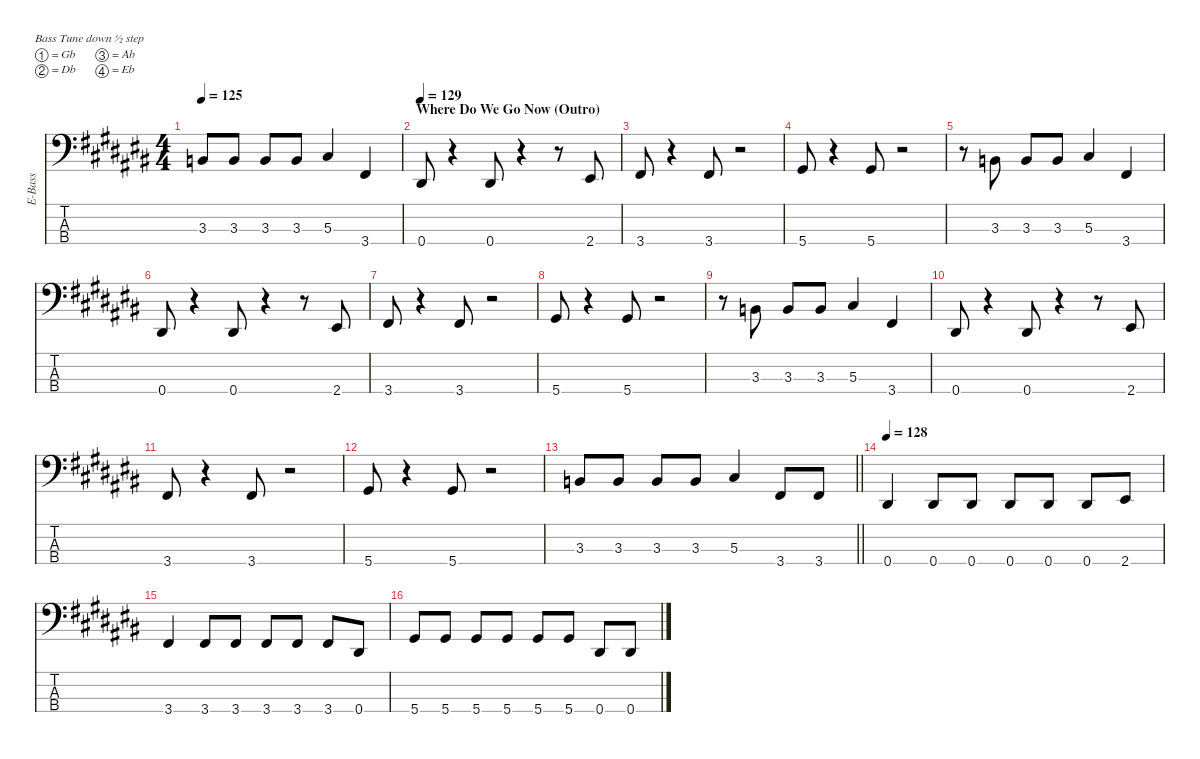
\hideDynamics
\bracketExtendMode nobrackets
\otherSystemsTrackNameOrientation horizontal
\track ("Bass (Duff)" "E-Bass") {defaultSystemsLayout 4 instrument electricbasspick}
\staff {score tabs}
\tuning (Gb2 Db2 Ab1 Eb1)
\ts (4 4)
\tempo 125
\clef f4
\ks c#
3.3{acc forcenatural}.8{dy f beam Up} 3.3{acc forcenatural}.8{beam Up} 3.3{acc forcenatural}.8{beam Up} 3.3{acc forcenatural}.8{beam Up} 5.3{acc #}.4{beam Up} 3.4{acc #}.4{beam Up} |
\section ("" "Where Do We Go Now (Outro)")
\tempo 129
0.4{acc #}.8{beam Up} r.4{beam Up} 0.4{acc #}.8{beam Up} r.4{beam Up} r.8{beam Up} 2.4{acc #}.8{beam Up} |
3.4{acc #}.8{beam Up} r.4{beam Up} 3.4{acc #}.8{beam Up} r.2{beam Up} |
5.4{acc #}.8{beam Up} r.4{beam Up} 5.4{acc #}.8{beam Up} r.2{beam Up} |
r.8{beam Down} 3.3{acc forcenatural}.8{beam Up} 3.3{acc forcenatural}.8{beam Up} 3.3{acc forcenatural}.8{beam Up} 5.3{acc #}.4{beam Up} 3.4{acc #}.4{beam Up} |
0.4{acc #}.8{beam Up} r.4{beam Up} 0.4{acc #}.8{beam Up} r.4{beam Up} r.8{beam Up} 2.4{acc #}.8{beam Up} |
3.4{acc #}.8{beam Up} r.4{beam Up} 3.4{acc #}.8{beam Up} r.2{beam Up} |
5.4{acc #}.8{beam Up} r.4{beam Up} 5.4{acc #}.8{beam Up} r.2{beam Up} |
r.8{beam Down} 3.3{acc forcenatural}.8{beam Up} 3.3{acc forcenatural}.8{beam Up} 3.3{acc forcenatural}.8{beam Up} 5.3{acc #}.4{beam Up} 3.4{acc #}.4{beam Up} |
0.4{acc #}.8{beam Up} r.4{beam Up} 0.4{acc #}.8{beam Up} r.4{beam Up} r.8{beam Up} 2.4{acc #}.8{beam Up} |
3.4{acc #}.8{beam Up} r.4{beam Up} 3.4{acc #}.8{beam Up} r.2{beam Up} |
5.4{acc #}.8{beam Up} r.4{beam Up} 5.4{acc #}.8{beam Up} r.2{beam Up} |
\barLineRight lightlight
3.3{acc forcenatural}.8{beam Up} 3.3{acc forcenatural}.8{beam Up} 3.3{acc forcenatural}.8{beam Up} 3.3{acc forcenatural}.8{beam Up} 5.3{acc #}.4{beam Up} 3.4{acc #}.8{beam Up} 3.4{acc #}.8{beam Up} |
\tempo 128
0.4{acc #}.4{beam Up} 0.4{acc #}.8{beam Up} 0.4{acc #}.8{beam Up} 0.4{acc #}.8{beam Up} 0.4{acc #}.8{beam Up} 0.4{acc #}.8{beam Up} 2.4{acc #}.8{beam Up} |
3.4{acc #}.4{beam Up} 3.4{acc #}.8{beam Up} 3.4{acc #}.8{beam Up} 3.4{acc #}.8{beam Up} 3.4{acc #}.8{beam Up} 3.4{acc #}.8{beam Up} 0.4{acc #}.8{beam Up} |
5.4{acc #}.8{beam Up} 5.4{acc #}.8{beam Up} 5.4{acc #}.8{beam Up} 5.4{acc #}.8{beam Up} 5.4{acc #}.8{beam Up} 5.4{acc #}.8{beam Up} 0.4{acc #}.8{beam Up} 0.4{acc #}.8{beam Up}
